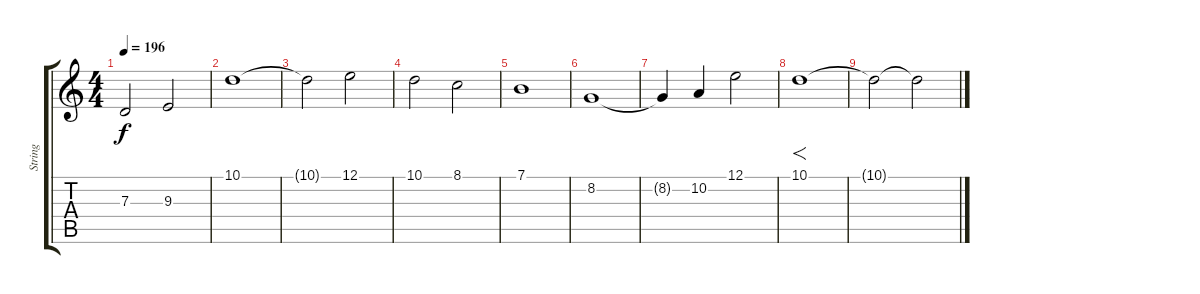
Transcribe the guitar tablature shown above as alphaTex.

\track ("String" "String") {instrument stringensemble1}
\staff {score tabs}
\tuning (E4 B3 G3 D3 A2 E2) {hide}
\ts (4 4)
\tempo 196
\clef g2
\ks c
7.3{t}.2{dy f} 9.3.2 |
10.1.1 |
10.1{t}.2 12.1.2 |
10.1.2 8.1.2 |
7.1.1 |
8.2.1 |
8.2{t}.4 10.2.4 12.1.2 |
10.1.1{f} |
10.1{t}.2 10.1{t}.2
